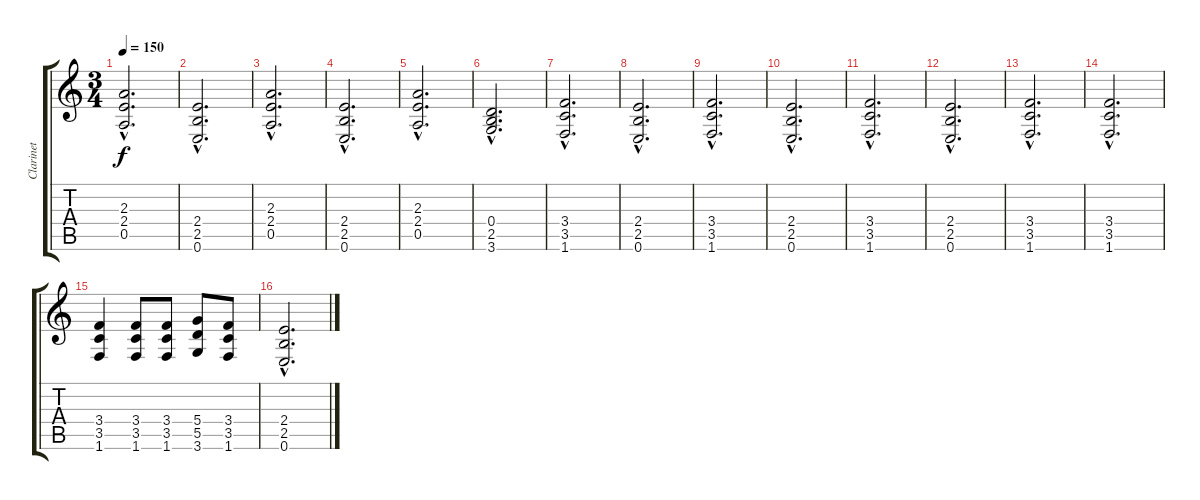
\track ("Clarinet" "Clarinet") {instrument clarinet}
\staff {score tabs}
\tuning (E5 B4 G4 D4 A3 E3) {hide}
\ts (3 4)
\tempo 150
\clef g2
\ks c
(2.3{hac} 2.4{hac} 0.5{hac}).2{d dy f instrument clarinet} |
(2.4{hac} 2.5{hac} 0.6{hac}).2{d} |
(2.3{hac} 2.4{hac} 0.5{hac}).2{d} |
(2.4{hac} 2.5{hac} 0.6{hac}).2{d} |
(2.3{hac} 2.4{hac} 0.5{hac}).2{d} |
(0.4{hac} 2.5{hac} 3.6{hac}).2{d} |
(3.4{hac} 3.5{hac} 1.6{hac}).2{d} |
(2.4{hac} 2.5{hac} 0.6{hac}).2{d} |
(3.4{hac} 3.5{hac} 1.6{hac}).2{d} |
(2.4{hac} 2.5{hac} 0.6{hac}).2{d} |
(3.4{hac} 3.5{hac} 1.6{hac}).2{d} |
(2.4{hac} 2.5{hac} 0.6{hac}).2{d} |
(3.4{hac} 3.5{hac} 1.6{hac}).2{d} |
(3.4{hac} 3.5{hac} 1.6{hac}).2{d} |
(3.4 3.5 1.6).4 (3.4 3.5 1.6).8 (3.4 3.5 1.6).8 (5.4 5.5 3.6).8 (3.4 3.5 1.6).8 |
(2.4{hac} 2.5{hac} 0.6{hac}).2{d}
